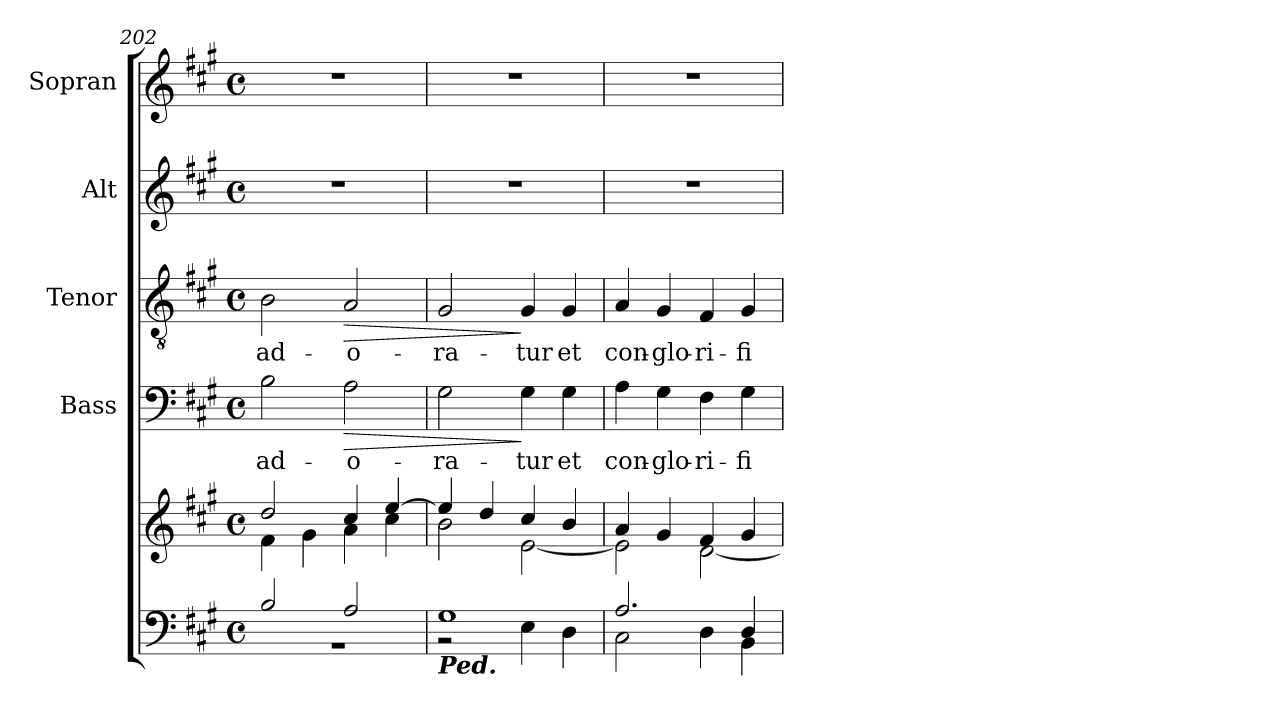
**kern	**kern	**kern	**text	**dynam	**kern	**text	**dynam	**kern	**kern
*part5	*part5	*part4	*part4	*part4	*part3	*part3	*part3	*part2	*part1
*staff6	*staff5	*staff4	*staff4	*staff4	*staff3	*staff3	*staff3	*staff2	*staff1
*	*	*I"Bass	*	*	*I"Tenor	*	*	*I"Alt	*I"Sopran
*	*	*I'B.	*	*	*I'T.	*	*	*I'A.	*I'S.
*clefF4	*clefG2	*clefF4	*	*	*clefGv2	*	*	*clefG2	*clefG2
*k[f#c#g#]	*k[f#c#g#]	*k[f#c#g#]	*	*	*k[f#c#g#]	*	*	*k[f#c#g#]	*k[f#c#g#]
*A:	*A:	*A:	*	*	*A:	*	*	*A:	*A:
*M4/4	*M4/4	*M4/4	*	*	*M4/4	*	*	*M4/4	*M4/4
*met(c)	*met(c)	*met(c)	*	*	*met(c)	*	*	*met(c)	*met(c)
=202	=202	=202	=202	=202	=202	=202	=202	=202	=202
*^	*^	*	*	*	*	*	*	*	*
!	!	!	!	!	!LO:LY:b	!	!	!LO:LY:b	!	!	!
2B/	1rBB	2dd/	4f#\	2B\	ad-	.	2B\	ad-	.	1r	1r
.	.	.	4g#\	.	.	.	.	.	.	.	.
!	!	!	!	!	!LO:LY:b	!LO:HP:b	!	!LO:LY:b	!LO:HP:b	!	!
2A/	.	4cc#/	4a\	2A\	-o-	>	2A/	-o-	>	.	.
.	.	[>4ee/	4cc#\	.	.	.	.	.	.	.	.
=203	=203	=203	=203	=203	=203	=203	=203	=203	=203	=203	=203
!LO:TX:b:Bi:t=Ped.	!	!	!	!	!	!	!	!	!	!	!
!	!	!	!	!	!LO:LY:b	!	!	!LO:LY:b	!	!	!
1G#	2rBB	4ee/]	2b\	2G#\	-ra-	.	2G#/	-ra-	.	1r	1r
.	.	4dd/	.	.	.	.	.	.	.	.	.
!	!	!	!	!	!LO:LY:b	!	!	!LO:LY:b	!	!	!
.	4E\	4cc#/	[<2e\	4G#\	-tur	]	4G#/	-tur	]	.	.
!	!	!	!	!	!LO:LY:b	!	!	!LO:LY:b	!	!	!
.	4D\	4b/	.	4G#\	et	.	4G#/	et	.	.	.
=204	=204	=204	=204	=204	=204	=204	=204	=204	=204	=204	=204
!	!	!	!	!	!LO:LY:b	!	!	!LO:LY:b	!	!	!
2.A/	2C#\	4a/	2e\]	4A\	con-	.	4A/	con-	.	1r	1r
!	!	!	!	!	!LO:LY:b	!	!	!LO:LY:b	!	!	!
.	.	4g#/	.	4G#\	-glo-	.	4G#/	-glo-	.	.	.
!	!	!	!	!	!LO:LY:b	!	!	!LO:LY:b	!	!	!
.	4D\	4f#/	[<2d\	4F#\	-ri-	.	4F#/	-ri-	.	.	.
!	!	!	!	!	!LO:LY:b	!	!	!LO:LY:b	!	!	!
4D/	4BB\	4g#/	.	4G#\	-fi-	.	4G#/	-fi-	.	.	.
*v	*v	*	*	*	*	*	*	*	*	*	*
*	*v	*v	*	*	*	*	*	*	*	*
=	=	=	=	=	=	=	=	=	=
*-	*-	*-	*-	*-	*-	*-	*-	*-	*-
